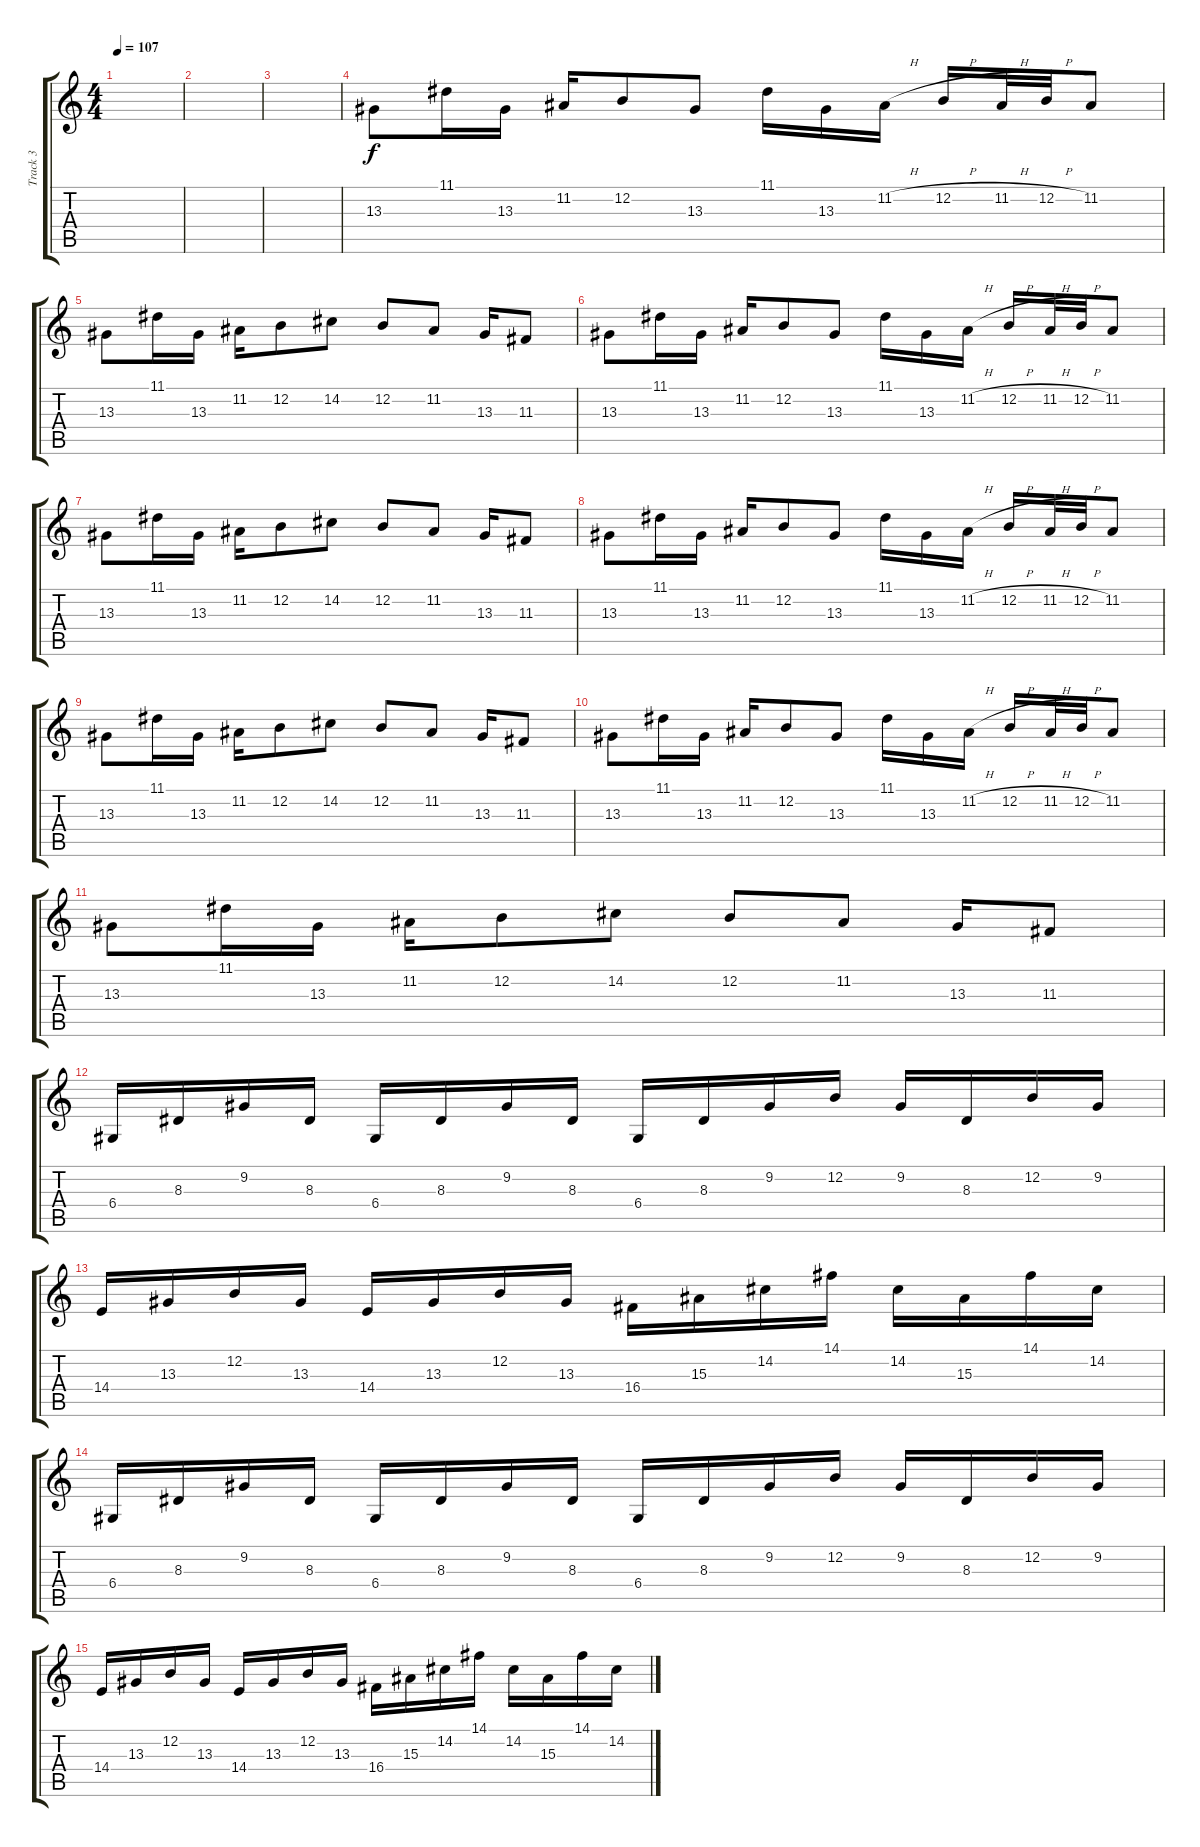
\track ("Track 3" "Track 3") {instrument stringensemble1}
\staff {score tabs}
\tuning (E4 B3 G3 D3 A2 E2) {hide}
\ts (4 4)
\tempo 107
\clef g2
\ks c
|
|
|
13.3.8 11.1.16 13.3.16 11.2.16 12.2.8 13.3.8 11.1.16 13.3.16 11.2{h}.16 12.2{h}.16 11.2{h}.32 12.2{h}.32 11.2.8 |
13.3.8 11.1.16 13.3.16 11.2.16 12.2.8 14.2.8 12.2.8 11.2.8 13.3.16 11.3.8 |
13.3.8 11.1.16 13.3.16 11.2.16 12.2.8 13.3.8 11.1.16 13.3.16 11.2{h}.16 12.2{h}.16 11.2{h}.32 12.2{h}.32 11.2.8 |
13.3.8 11.1.16 13.3.16 11.2.16 12.2.8 14.2.8 12.2.8 11.2.8 13.3.16 11.3.8 |
13.3.8 11.1.16 13.3.16 11.2.16 12.2.8 13.3.8 11.1.16 13.3.16 11.2{h}.16 12.2{h}.16 11.2{h}.32 12.2{h}.32 11.2.8 |
13.3.8 11.1.16 13.3.16 11.2.16 12.2.8 14.2.8 12.2.8 11.2.8 13.3.16 11.3.8 |
13.3.8 11.1.16 13.3.16 11.2.16 12.2.8 13.3.8 11.1.16 13.3.16 11.2{h}.16 12.2{h}.16 11.2{h}.32 12.2{h}.32 11.2.8 |
13.3.8 11.1.16 13.3.16 11.2.16 12.2.8 14.2.8 12.2.8 11.2.8 13.3.16 11.3.8 |
6.4.16{volume 16 instrument churchorgan} 8.3.16 9.2.16 8.3.16 6.4.16 8.3.16 9.2.16 8.3.16 6.4.16 8.3.16 9.2.16 12.2.16 9.2.16 8.3.16 12.2.16 9.2.16 |
14.4.16 13.3.16 12.2.16 13.3.16 14.4.16 13.3.16 12.2.16 13.3.16 16.4.16 15.3.16 14.2.16 14.1.16 14.2.16 15.3.16 14.1.16 14.2.16 |
6.4.16 8.3.16 9.2.16 8.3.16 6.4.16 8.3.16 9.2.16 8.3.16 6.4.16 8.3.16 9.2.16 12.2.16 9.2.16 8.3.16 12.2.16 9.2.16 |
14.4.16 13.3.16 12.2.16 13.3.16 14.4.16 13.3.16 12.2.16 13.3.16 16.4.16 15.3.16 14.2.16 14.1.16 14.2.16 15.3.16 14.1.16 14.2.16
